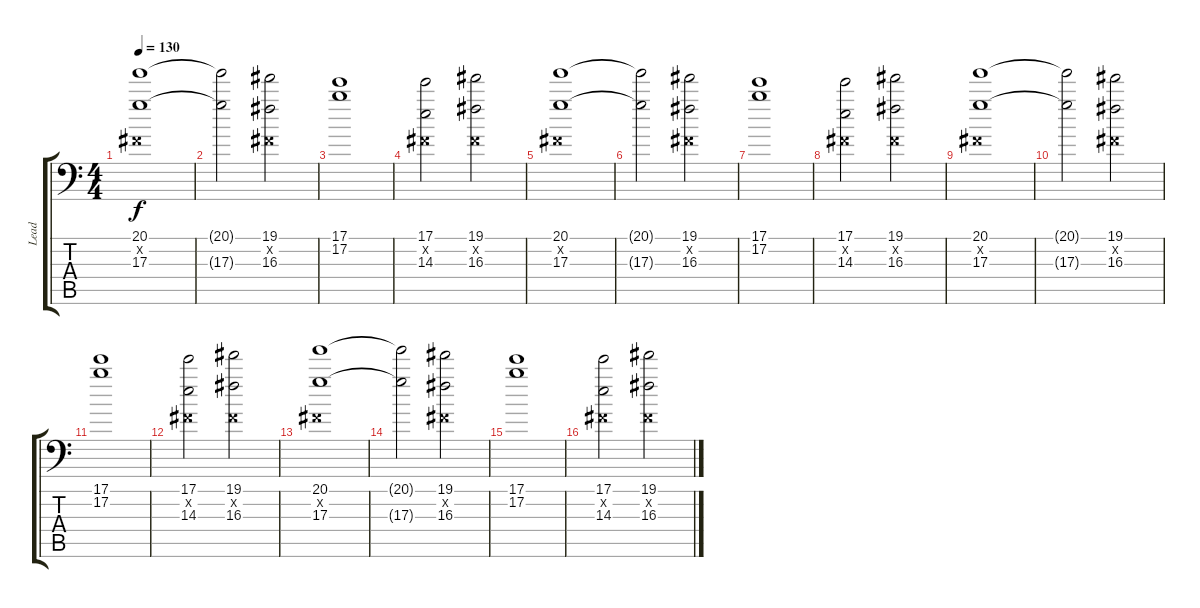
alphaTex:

\track ("Lead" "Lead") {instrument distortionguitar}
\staff {score tabs}
\tuning (B3 Gb3 D3 A2 E2 A1) {hide}
\ts (4 4)
\tempo 130
\clef f4
\ks c
(20.1 0.2{x} 17.3).1{dy f} |
(20.1{t} 17.3{t}).2 (19.1 0.2{x} 16.3).2 |
(17.1 17.2).1 |
(17.1 0.2{x} 14.3).2 (19.1 0.2{x} 16.3).2 |
(20.1 0.2{x} 17.3).1 |
(20.1{t} 17.3{t}).2 (19.1 0.2{x} 16.3).2 |
(17.1 17.2).1 |
(17.1 0.2{x} 14.3).2 (19.1 0.2{x} 16.3).2 |
(20.1 0.2{x} 17.3).1 |
(20.1{t} 17.3{t}).2 (19.1 0.2{x} 16.3).2 |
(17.1 17.2).1 |
(17.1 0.2{x} 14.3).2 (19.1 0.2{x} 16.3).2 |
(20.1 0.2{x} 17.3).1 |
(20.1{t} 17.3{t}).2 (19.1 0.2{x} 16.3).2 |
(17.1 17.2).1 |
(17.1 0.2{x} 14.3).2 (19.1 0.2{x} 16.3).2
